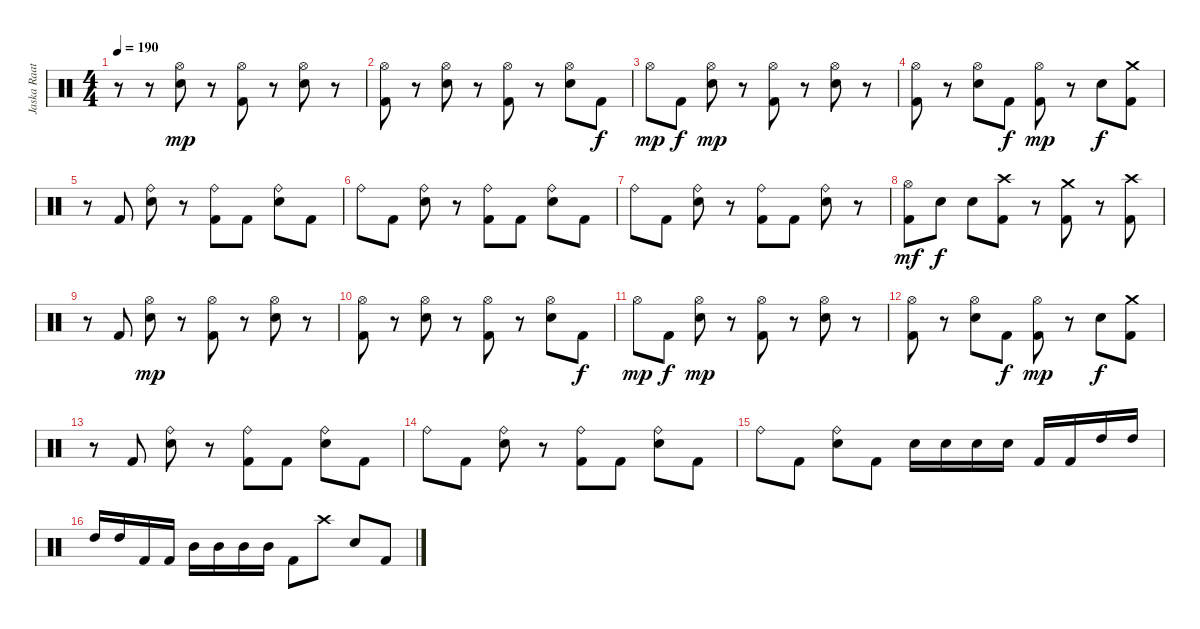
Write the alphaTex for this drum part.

\track ("Jaska Raatikainen" "Jaska Raat") {instrument percussion}
\staff {score}
\articulation defaults
\ts (4 4)
\tempo 190
\clef neutral
\ks c
r.8{dy f} r.8 ("Hi-Hat (open)" "Snare (hit) 2").8{dy mp} r.8 ("Hi-Hat (open)" "Kick (hit) 2").8 r.8 ("Hi-Hat (open)" "Snare (hit) 2").8 r.8 |
("Hi-Hat (open)" "Kick (hit) 2").8 r.8 ("Hi-Hat (open)" "Snare (hit) 2").8 r.8 ("Hi-Hat (open)" "Kick (hit) 2").8 r.8 ("Hi-Hat (open)" "Snare (hit) 2").8 "Kick (hit) 2".8{dy f} |
"Hi-Hat (open)".8{dy mp} "Kick (hit) 2".8{dy f} ("Hi-Hat (open)" "Snare (hit) 2").8{dy mp} r.8 ("Hi-Hat (open)" "Kick (hit) 2").8 r.8 ("Hi-Hat (open)" "Snare (hit) 2").8 r.8 |
("Hi-Hat (open)" "Kick (hit) 2").8 r.8 ("Hi-Hat (open)" "Snare (hit) 2").8 "Kick (hit) 2".8{dy f} ("Hi-Hat (open)" "Kick (hit) 2").8{dy mp} r.8 "Snare (hit) 2".8{dy f} ("Crash medium (hit)" "Kick (hit) 2").8 |
r.8 "Kick (hit) 2".8 ("Ride (bell)" "Snare (hit) 2").8 r.8 ("Ride (bell)" "Kick (hit) 2").8 "Kick (hit) 2".8 ("Ride (bell)" "Snare (hit) 2").8 "Kick (hit) 2".8 |
"Ride (bell)".8 "Kick (hit) 2".8 ("Ride (bell)" "Snare (hit) 2").8 r.8 ("Ride (bell)" "Kick (hit) 2").8 "Kick (hit) 2".8 ("Ride (bell)" "Snare (hit) 2").8 "Kick (hit) 2".8 |
"Ride (bell)".8 "Kick (hit) 2".8 ("Ride (bell)" "Snare (hit) 2").8 r.8 ("Ride (bell)" "Kick (hit) 2").8 "Kick (hit) 2".8 ("Ride (bell)" "Snare (hit) 2").8 r.8 |
("Hi-Hat (open)" "Kick (hit) 2").8{dy mf} "Snare (hit) 2".8{dy f} "Snare (hit) 2".8 ("Crash high (hit)" "Kick (hit) 2").8 r.8 ("Crash medium (hit)" "Kick (hit) 2").8 r.8 ("Crash high (hit)" "Kick (hit) 2").8 |
r.8 "Kick (hit) 2".8 ("Hi-Hat (open)" "Snare (hit) 2").8{dy mp} r.8 ("Hi-Hat (open)" "Kick (hit) 2").8 r.8 ("Hi-Hat (open)" "Snare (hit) 2").8 r.8 |
("Hi-Hat (open)" "Kick (hit) 2").8 r.8 ("Hi-Hat (open)" "Snare (hit) 2").8 r.8 ("Hi-Hat (open)" "Kick (hit) 2").8 r.8 ("Hi-Hat (open)" "Snare (hit) 2").8 "Kick (hit) 2".8{dy f} |
"Hi-Hat (open)".8{dy mp} "Kick (hit) 2".8{dy f} ("Hi-Hat (open)" "Snare (hit) 2").8{dy mp} r.8 ("Hi-Hat (open)" "Kick (hit) 2").8 r.8 ("Hi-Hat (open)" "Snare (hit) 2").8 r.8 |
("Hi-Hat (open)" "Kick (hit) 2").8 r.8 ("Hi-Hat (open)" "Snare (hit) 2").8 "Kick (hit) 2".8{dy f} ("Hi-Hat (open)" "Kick (hit) 2").8{dy mp} r.8 "Snare (hit) 2".8{dy f} ("Crash medium (hit)" "Kick (hit) 2").8 |
r.8 "Kick (hit) 2".8 ("Ride (bell)" "Snare (hit) 2").8 r.8 ("Ride (bell)" "Kick (hit) 2").8 "Kick (hit) 2".8 ("Ride (bell)" "Snare (hit) 2").8 "Kick (hit) 2".8 |
"Ride (bell)".8 "Kick (hit) 2".8 ("Ride (bell)" "Snare (hit) 2").8 r.8 ("Ride (bell)" "Kick (hit) 2").8 "Kick (hit) 2".8 ("Ride (bell)" "Snare (hit) 2").8 "Kick (hit) 2".8 |
"Ride (bell)".8 "Kick (hit) 2".8 ("Ride (bell)" "Snare (hit) 2").8 "Kick (hit) 2".8 "Snare (hit) 2".16 "Snare (hit) 2".16 "Snare (hit) 2".16 "Snare (hit) 2".16 "Kick (hit) 2".16 "Kick (hit) 2".16 "High Tom (hit)".16 "High Tom (hit)".16 |
"High Tom (hit)".16 "High Tom (hit)".16 "Kick (hit) 2".16 "Kick (hit) 2".16 "Mid Tom (hit)".16 "Mid Tom (hit)".16 "Mid Tom (hit)".16 "Mid Tom (hit)".16 "Kick (hit) 2".8 "Crash high (hit)".8 "Snare (hit) 2".8 "Kick (hit) 2".8
